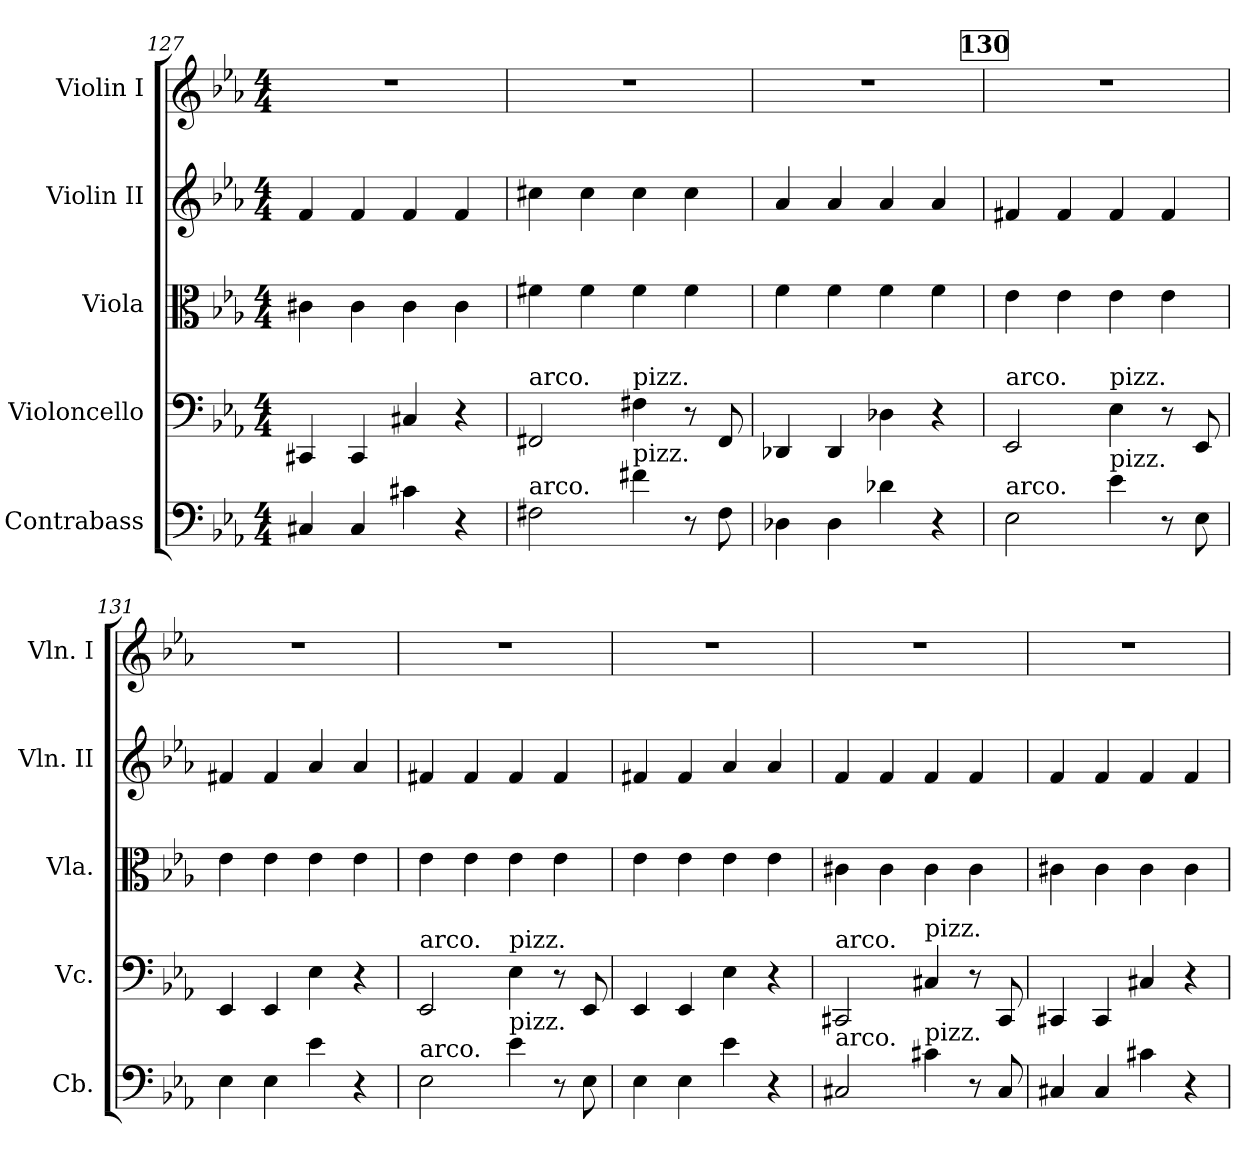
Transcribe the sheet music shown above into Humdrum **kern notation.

**kern	**kern	**kern	**kern	**kern
*part5	*part4	*part3	*part2	*part1
*staff5	*staff4	*staff3	*staff2	*staff1
*I"Contrabass	*I"Violoncello	*I"Viola	*I"Violin II	*I"Violin I
*I'Cb.	*I'Vc.	*I'Vla.	*I'Vln. II	*I'Vln. I
*clefF4	*clefF4	*clefC3	*clefG2	*clefG2
*ITrd7c12	*	*	*	*
*k[b-e-a-]	*k[b-e-a-]	*k[b-e-a-]	*k[b-e-a-]	*k[b-e-a-]
*M4/4	*M4/4	*M4/4	*M4/4	*M4/4
=127	=127	=127	=127	=127
4CC#X/	4CC#X/	4c#X\	4f/	1r
4CC#/	4CC#/	4c#\	4f/	.
4C#X\	4C#X/	4c#\	4f/	.
4r	4r	4c#\	4f/	.
=128	=128	=128	=128	=128
!	!LO:TX:a:t=arco.	!	!	!
!LO:TX:a:t=arco.	!	!	!	!
2FF#X\	2FF#X/	4f#X\	4cc#X\	1r
.	.	4f#\	4cc#\	.
!	!LO:TX:a:t=pizz.	!	!	!
!LO:TX:a:t=pizz.	!	!	!	!
4F#X\	4F#X\	4f#\	4cc#\	.
8r	8r	4f#\	4cc#\	.
8FF#\	8FF#/	.	.	.
=129	=129	=129	=129	=129
4DD-X\	4DD-X/	4f\	4a-/	1r
4DD-\	4DD-/	4f\	4a-/	.
4D-X\	4D-X\	4f\	4a-/	.
4r	4r	4f\	4a-/	.
!!LO:REH:place=s1:a:B:fs=14:t=130
=130	=130	=130	=130	=130
!	!LO:TX:a:t=arco.	!	!	!
!LO:TX:a:t=arco.	!	!	!	!
2EE-\	2EE-/	4e-\	4f#X/	1r
.	.	4e-\	4f#/	.
!	!LO:TX:a:t=pizz.	!	!	!
!LO:TX:a:t=pizz.	!	!	!	!
4E-\	4E-\	4e-\	4f#/	.
8r	8r	4e-\	4f#/	.
8EE-\	8EE-/	.	.	.
!!LO:PB:g=z
=131	=131	=131	=131	=131
4EE-\	4EE-/	4e-\	4f#X/	1r
4EE-\	4EE-/	4e-\	4f#/	.
4E-\	4E-\	4e-\	4a-/	.
4r	4r	4e-\	4a-/	.
=132	=132	=132	=132	=132
!	!LO:TX:a:t=arco.	!	!	!
!LO:TX:a:t=arco.	!	!	!	!
2EE-\	2EE-/	4e-\	4f#X/	1r
.	.	4e-\	4f#/	.
!	!LO:TX:a:t=pizz.	!	!	!
!LO:TX:a:t=pizz.	!	!	!	!
4E-\	4E-\	4e-\	4f#/	.
8r	8r	4e-\	4f#/	.
8EE-\	8EE-/	.	.	.
=133	=133	=133	=133	=133
4EE-\	4EE-/	4e-\	4f#X/	1r
4EE-\	4EE-/	4e-\	4f#/	.
4E-\	4E-\	4e-\	4a-/	.
4r	4r	4e-\	4a-/	.
=134	=134	=134	=134	=134
!	!LO:TX:a:t=arco.	!	!	!
!LO:TX:a:t=arco.	!	!	!	!
2CC#X/	2CC#X/	4c#X\	4f/	1r
.	.	4c#\	4f/	.
!	!LO:TX:a:t=pizz.	!	!	!
!LO:TX:a:t=pizz.	!	!	!	!
4C#X\	4C#X/	4c#\	4f/	.
8r	8r	4c#\	4f/	.
8CC#/	8CC#/	.	.	.
=135	=135	=135	=135	=135
4CC#X/	4CC#X/	4c#X\	4f/	1r
4CC#/	4CC#/	4c#\	4f/	.
4C#X\	4C#X/	4c#\	4f/	.
4r	4r	4c#\	4f/	.
=	=	=	=	=
*-	*-	*-	*-	*-
